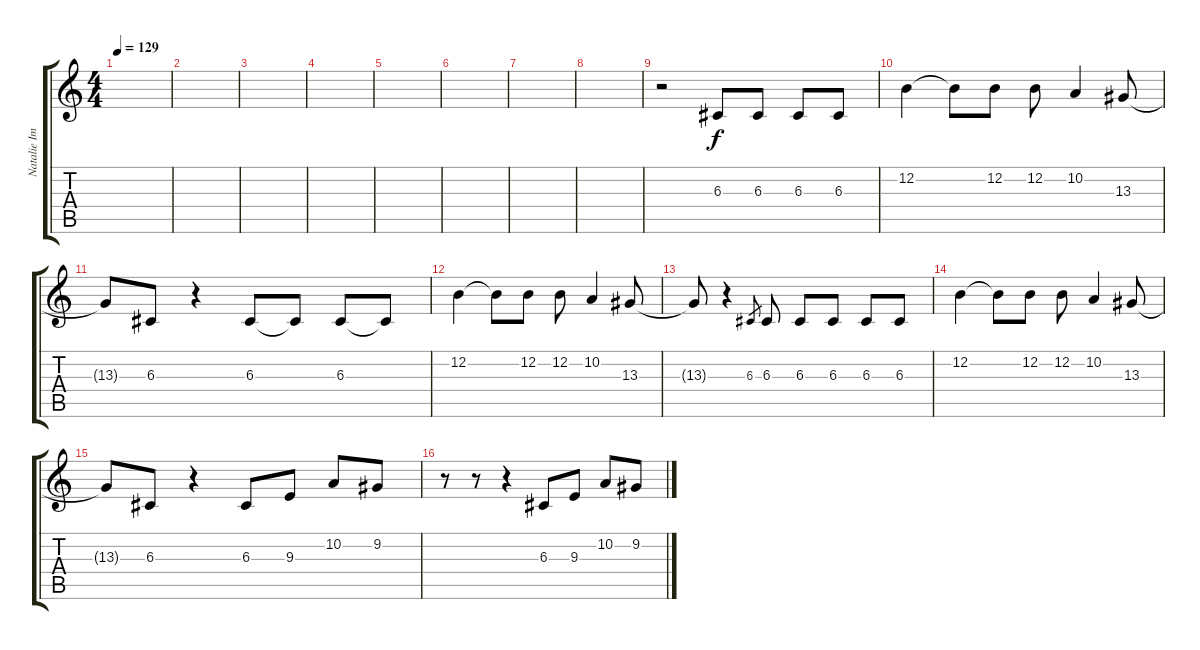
\track ("Natalie Imbruglia's Beautifull Voice" "Natalie Im") {instrument lead6voice}
\staff {score tabs}
\tuning (E4 B3 G3 D3 A2 E2) {hide}
\ts (4 4)
\tempo 129
\clef g2
\ks c
|
|
|
|
|
|
|
|
r.2 6.3.8 6.3.8 6.3.8 6.3.8 |
12.2.4 12.2{t}.8 12.2.8 12.2.8 10.2.4 13.3.8 |
13.3{t}.8 6.3.8 r.4 6.3.8 6.3{t}.8 6.3.8 6.3{t}.8 |
12.2.4 12.2{t}.8 12.2.8 12.2.8 10.2.4 13.3.8 |
13.3{t}.8 r.4 6.3.8{gr} 6.3.8 6.3.8 6.3.8 6.3.8 6.3.8 |
12.2.4 12.2{t}.8 12.2.8 12.2.8 10.2.4 13.3.8 |
13.3{t}.8 6.3.8 r.4 6.3.8 9.3.8 10.2.8 9.2.8 |
r.8 r.8 r.4 6.3.8 9.3.8 10.2.8 9.2.8
